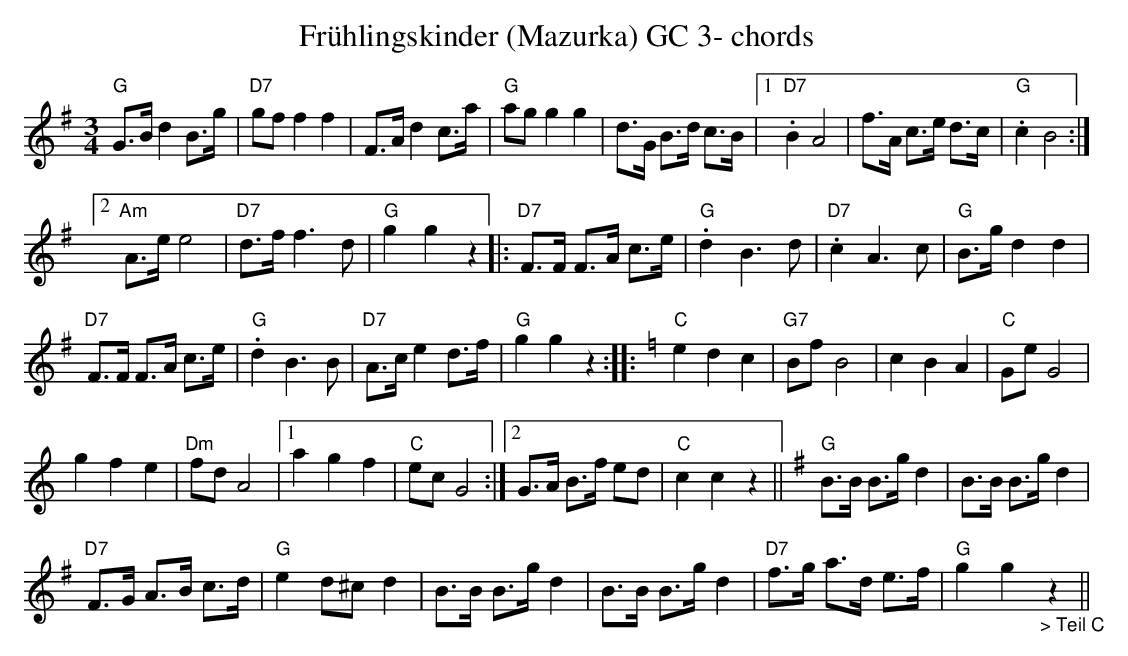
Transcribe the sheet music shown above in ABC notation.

X:1
T:Frühlingskinder (Mazurka) GC 3- chords
M:3/4
L:1/8
K:Gmaj%%MIDI gchordon
"G"G>B d2 B>g |"D7"gf f2f2 | F>A d2 c>a | "G"ag g2g2 | d>G B>d c>B |1 "D7".B2 A4 | f>A c>e d>c | "G".c2B4 :|2
"Am"A>e e4 | "D7"d>f f3d | "G"g2g2z2 |: "D7"F>F F>A c>e | "G".d2B3d | "D7".c2A3c | "G"B>g d2d2 |
"D7"F>F F>A c>e | "G".d2B3B | "D7"A>c e2 d>f | "G"g2g2z2 :: [K:Cmaj] "C"e2d2c2 | "G7"Bf B4 | c2B2A2 | "C"GeG4 |
g2f2e2 | "Dm"fd A4 |1 a2g2f2 | "C"ec G4 :|2 G>A B>f ed | "C"c2c2z2 || [K:Gmaj] "G"B>B B>g d2 | B>B B>gd2 |
"D7"F>G A>B c>d | "G"e2 d^c d2 | B>B B>g d2 | B>B B>g d2 | "D7"f>g a>d e>f | "G"g2g2 "_> Teil C"z2 ||
